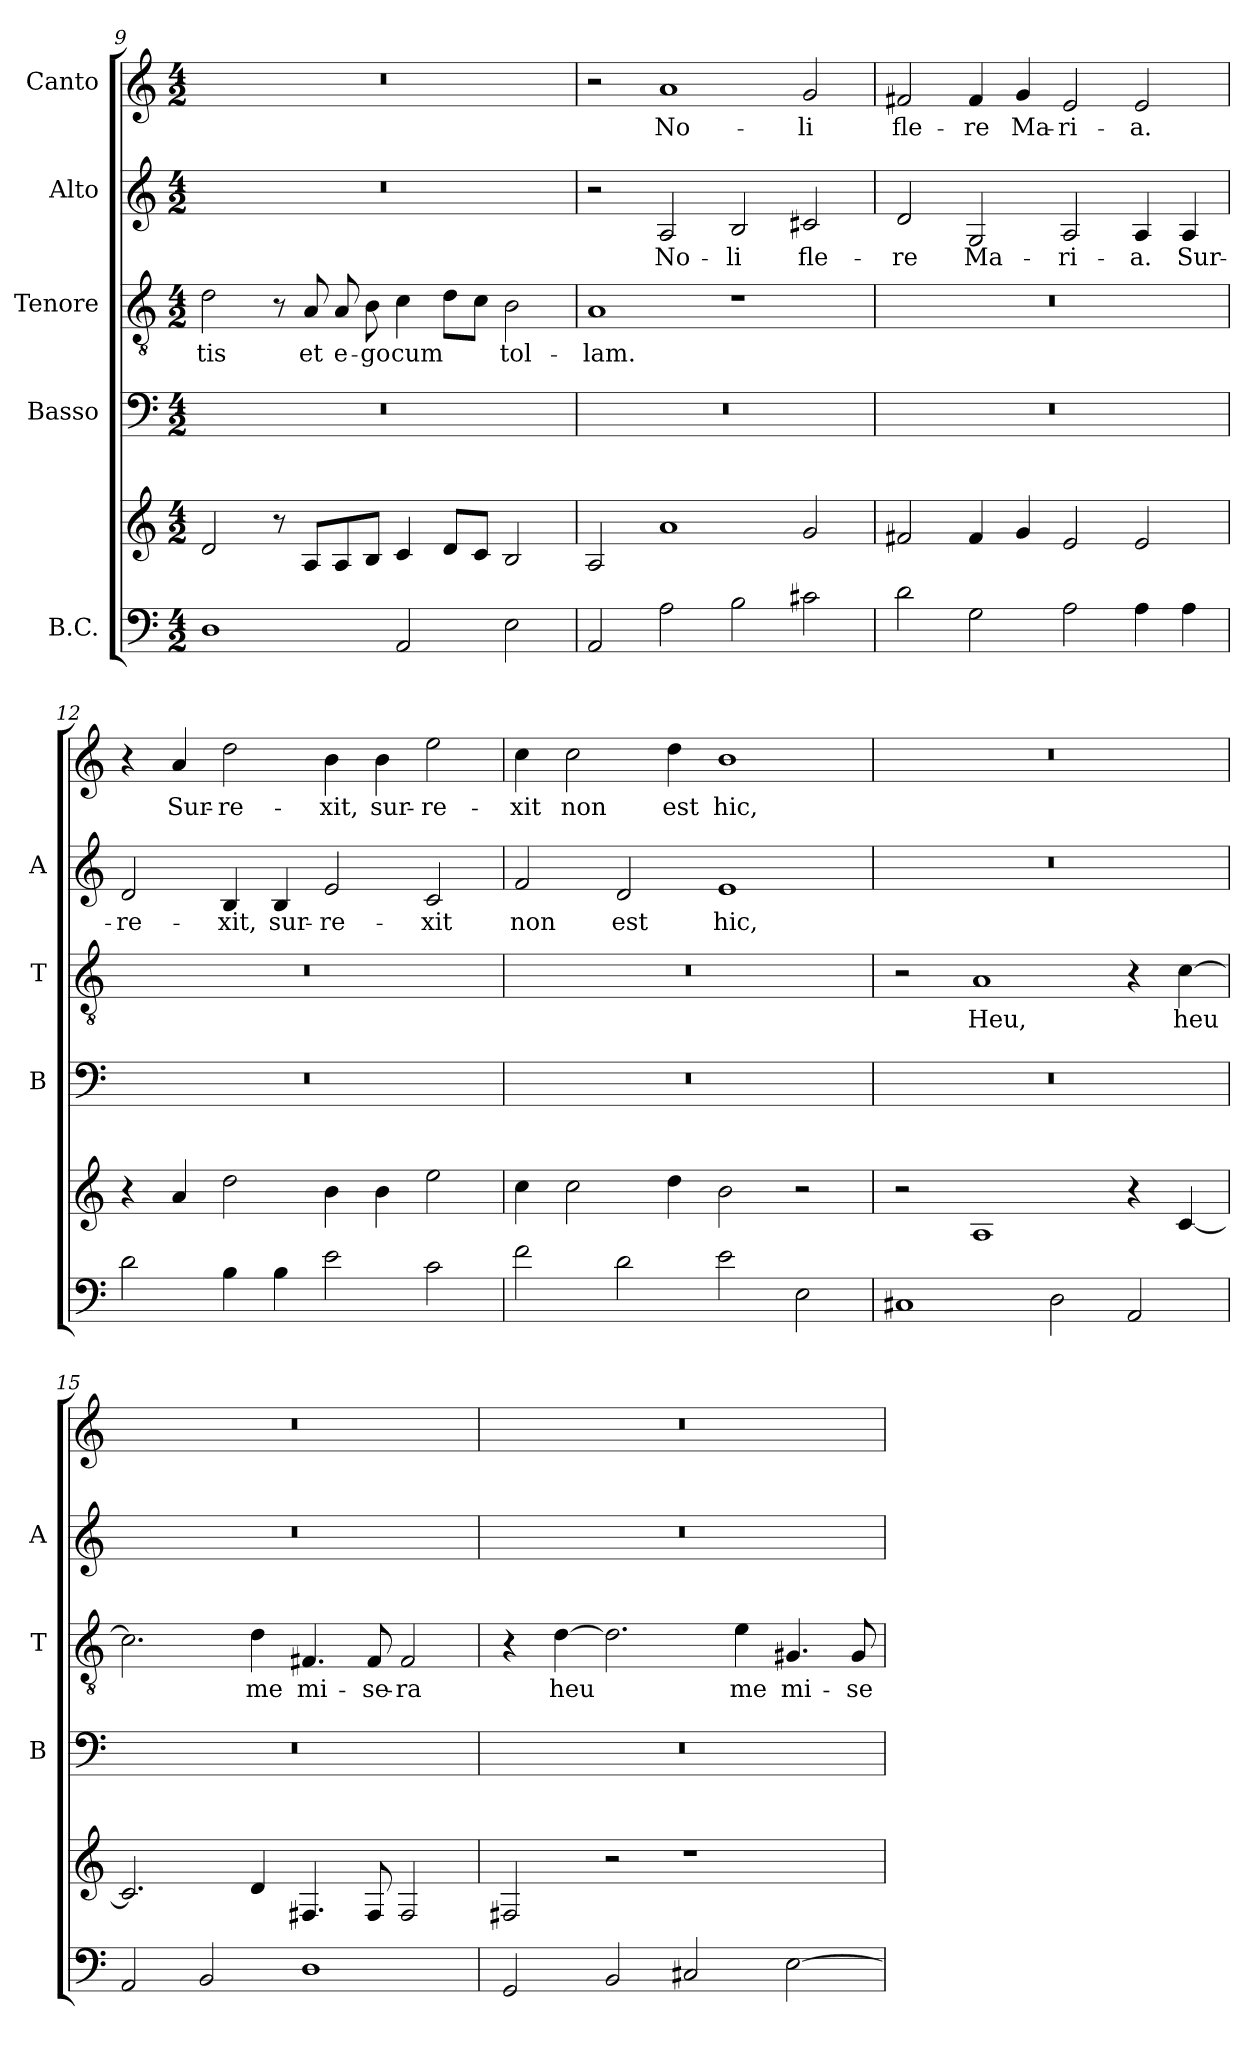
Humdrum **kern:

**kern	**kern	**kern	**kern	**text	**kern	**text	**kern	**text
*part5	*part5	*part4	*part3	*part3	*part2	*part2	*part1	*part1
*staff6	*staff5	*staff4	*staff3	*staff3	*staff2	*staff2	*staff1	*staff1
*I"B.C.	*	*I"Basso	*I"Tenore	*	*I"Alto	*	*I"Canto	*
*	*	*I'B	*I'T	*	*I'A	*	*	*
*clefF4	*clefG2	*clefF4	*clefGv2	*	*clefG2	*	*clefG2	*
*k[]	*k[]	*k[]	*k[]	*	*k[]	*	*k[]	*
*C:	*C:	*C:	*C:	*	*C:	*	*C:	*
*M4/2	*M4/2	*M4/2	*M4/2	*	*M4/2	*	*M4/2	*
=9	=9	=9	=9	=9	=9	=9	=9	=9
!	!	!	!	!LO:LY:b	!	!	!	!
1D	2d/	0r	2d\	-tis	0r	.	0r	.
.	8r	.	8r	.	.	.	.	.
!	!	!	!	!LO:LY:b	!	!	!	!
.	8A/L	.	8A/	et	.	.	.	.
!	!	!	!	!LO:LY:b	!	!	!	!
.	8A/	.	8A/	e-	.	.	.	.
!	!	!	!	!LO:LY:b	!	!	!	!
.	8B/J	.	8B\	-go	.	.	.	.
!	!	!	!	!LO:LY:b	!	!	!	!
2AA/	4c/	.	4c\	cum	.	.	.	.
.	8d/L	.	8d\L	.	.	.	.	.
.	8c/J	.	8c\J	.	.	.	.	.
!	!	!	!	!LO:LY:b	!	!	!	!
2E\	2B/	.	2B\	tol-	.	.	.	.
!!LO:LB:g=z
=10	=10	=10	=10	=10	=10	=10	=10	=10
!	!	!	!	!LO:LY:b	!	!	!	!
2AA/	2A/	0r	1A	-lam.	2r	.	2r	.
!	!	!	!	!	!	!LO:LY:b	!	!LO:LY:b
2A\	1a	.	.	.	2A/	No-	1a	No-
!	!	!	!	!	!	!LO:LY:b	!	!
2B\	.	.	1r	.	2B/	-li	.	.
!	!	!	!	!	!	!LO:LY:b	!	!LO:LY:b
2c#X\	2g/	.	.	.	2c#X/	fle-	2g/	-li
=11	=11	=11	=11	=11	=11	=11	=11	=11
!	!	!	!	!	!	!LO:LY:b	!	!LO:LY:b
2d\	2f#X/	0r	0r	.	2d/	-re	2f#X/	fle-
!	!	!	!	!	!	!LO:LY:b	!	!LO:LY:b
2G\	4f#/	.	.	.	2G/	Ma-	4f#/	-re
!	!	!	!	!	!	!	!	!LO:LY:b
.	4g/	.	.	.	.	.	4g/	Ma-
!	!	!	!	!	!	!LO:LY:b	!	!LO:LY:b
2A\	2e/	.	.	.	2A/	-ri-	2e/	-ri-
!	!	!	!	!	!	!LO:LY:b	!	!LO:LY:b
4A\	2e/	.	.	.	4A/	-a.	2e/	-a.
!	!	!	!	!	!	!LO:LY:b	!	!
4A\	.	.	.	.	4A/	Sur-	.	.
=12	=12	=12	=12	=12	=12	=12	=12	=12
!	!	!	!	!	!	!LO:LY:b	!	!
2d\	4r	0r	0r	.	2d/	-re-	4r	.
!	!	!	!	!	!	!	!	!LO:LY:b
.	4a/	.	.	.	.	.	4a/	Sur-
!	!	!	!	!	!	!LO:LY:b	!	!LO:LY:b
4B\	2dd\	.	.	.	4B/	-xit,	2dd\	-re-
!	!	!	!	!	!	!LO:LY:b	!	!
4B\	.	.	.	.	4B/	sur-	.	.
!	!	!	!	!	!	!LO:LY:b	!	!LO:LY:b
2e\	4b\	.	.	.	2e/	-re-	4b\	-xit,
!	!	!	!	!	!	!	!	!LO:LY:b
.	4b\	.	.	.	.	.	4b\	sur-
!	!	!	!	!	!	!LO:LY:b	!	!LO:LY:b
2c\	2ee\	.	.	.	2c/	-xit	2ee\	-re-
!!LO:PB:g=z
=13	=13	=13	=13	=13	=13	=13	=13	=13
!	!	!	!	!	!	!LO:LY:b	!	!LO:LY:b
2f\	4cc\	0r	0r	.	2f/	non	4cc\	-xit
!	!	!	!	!	!	!	!	!LO:LY:b
.	2cc\	.	.	.	.	.	2cc\	non
!	!	!	!	!	!	!LO:LY:b	!	!
2d\	.	.	.	.	2d/	est	.	.
!	!	!	!	!	!	!	!	!LO:LY:b
.	4dd\	.	.	.	.	.	4dd\	est
!	!	!	!	!	!	!LO:LY:b	!	!LO:LY:b
2e\	2b\	.	.	.	1e	hic,	1b	hic,
2E\	2r	.	.	.	.	.	.	.
=14	=14	=14	=14	=14	=14	=14	=14	=14
1C#X	2r	0r	2r	.	0r	.	0r	.
!	!	!	!	!LO:LY:b	!	!	!	!
.	1A	.	1A	Heu,	.	.	.	.
2D\	.	.	.	.	.	.	.	.
2AA/	4r	.	4r	.	.	.	.	.
!	!	!	!	!LO:LY:b	!	!	!	!
.	[4c/	.	[4c\	heu	.	.	.	.
=15	=15	=15	=15	=15	=15	=15	=15	=15
2AA/	2.c/]	0r	2.c\]	.	0r	.	0r	.
2BB/	.	.	.	.	.	.	.	.
!	!	!	!	!LO:LY:b	!	!	!	!
.	4d/	.	4d\	me	.	.	.	.
!	!	!	!	!LO:LY:b	!	!	!	!
1D	4.F#X/	.	4.F#X/	mi-	.	.	.	.
!	!	!	!	!LO:LY:b	!	!	!	!
.	8F#/	.	8F#/	-se-	.	.	.	.
!	!	!	!	!LO:LY:b	!	!	!	!
.	2F#/	.	2F#/	-ra	.	.	.	.
!!LO:LB:g=z
=16	=16	=16	=16	=16	=16	=16	=16	=16
2GG/	2F#/	0r	4r	.	0r	.	0r	.
!	!	!	!	!LO:LY:b	!	!	!	!
.	.	.	[4d\	heu	.	.	.	.
2BB/	2r	.	2.d\]	.	.	.	.	.
2C#X/	1r	.	.	.	.	.	.	.
!	!	!	!	!LO:LY:b	!	!	!	!
.	.	.	4e\	me	.	.	.	.
!	!	!	!	!LO:LY:b	!	!	!	!
[2E\	.	.	4.G#X/	mi-	.	.	.	.
!	!	!	!	!LO:LY:b	!	!	!	!
.	.	.	8G#/	-se-	.	.	.	.
=	=	=	=	=	=	=	=	=
*-	*-	*-	*-	*-	*-	*-	*-	*-
